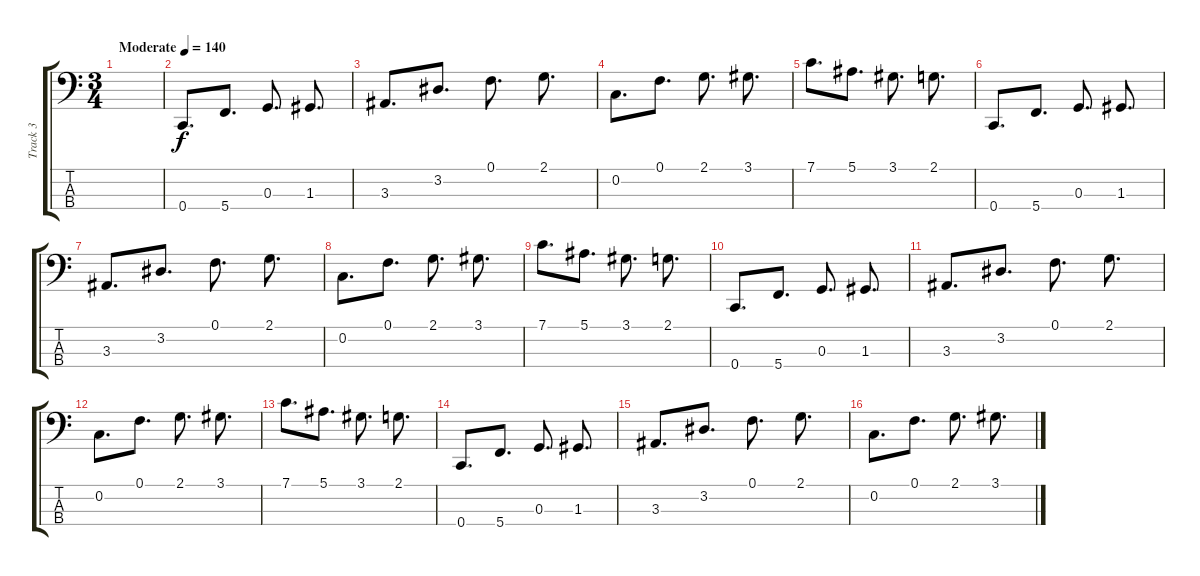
\track ("Track 3" "Track 3") {instrument electricbassfinger}
\staff {score tabs}
\tuning (F2 C2 G1 C1) {hide}
\ts (3 4)
\tempo (140 "Moderate")
\clef f4
\ks c
|
0.4.8{d} 5.4.8{d} 0.3.8{d} 1.3.8{d} |
3.3.8{d} 3.2.8{d} 0.1.8{d} 2.1.8{d} |
0.2.8{d} 0.1.8{d} 2.1.8{d} 3.1.8{d} |
7.1.8{d} 5.1.8{d} 3.1.8{d} 2.1.8{d} |
0.4.8{d} 5.4.8{d} 0.3.8{d} 1.3.8{d} |
3.3.8{d} 3.2.8{d} 0.1.8{d} 2.1.8{d} |
0.2.8{d} 0.1.8{d} 2.1.8{d} 3.1.8{d} |
7.1.8{d} 5.1.8{d} 3.1.8{d} 2.1.8{d} |
0.4.8{d} 5.4.8{d} 0.3.8{d} 1.3.8{d} |
3.3.8{d} 3.2.8{d} 0.1.8{d} 2.1.8{d} |
0.2.8{d} 0.1.8{d} 2.1.8{d} 3.1.8{d} |
7.1.8{d} 5.1.8{d} 3.1.8{d} 2.1.8{d} |
0.4.8{d} 5.4.8{d} 0.3.8{d} 1.3.8{d} |
3.3.8{d} 3.2.8{d} 0.1.8{d} 2.1.8{d} |
0.2.8{d} 0.1.8{d} 2.1.8{d} 3.1.8{d}
